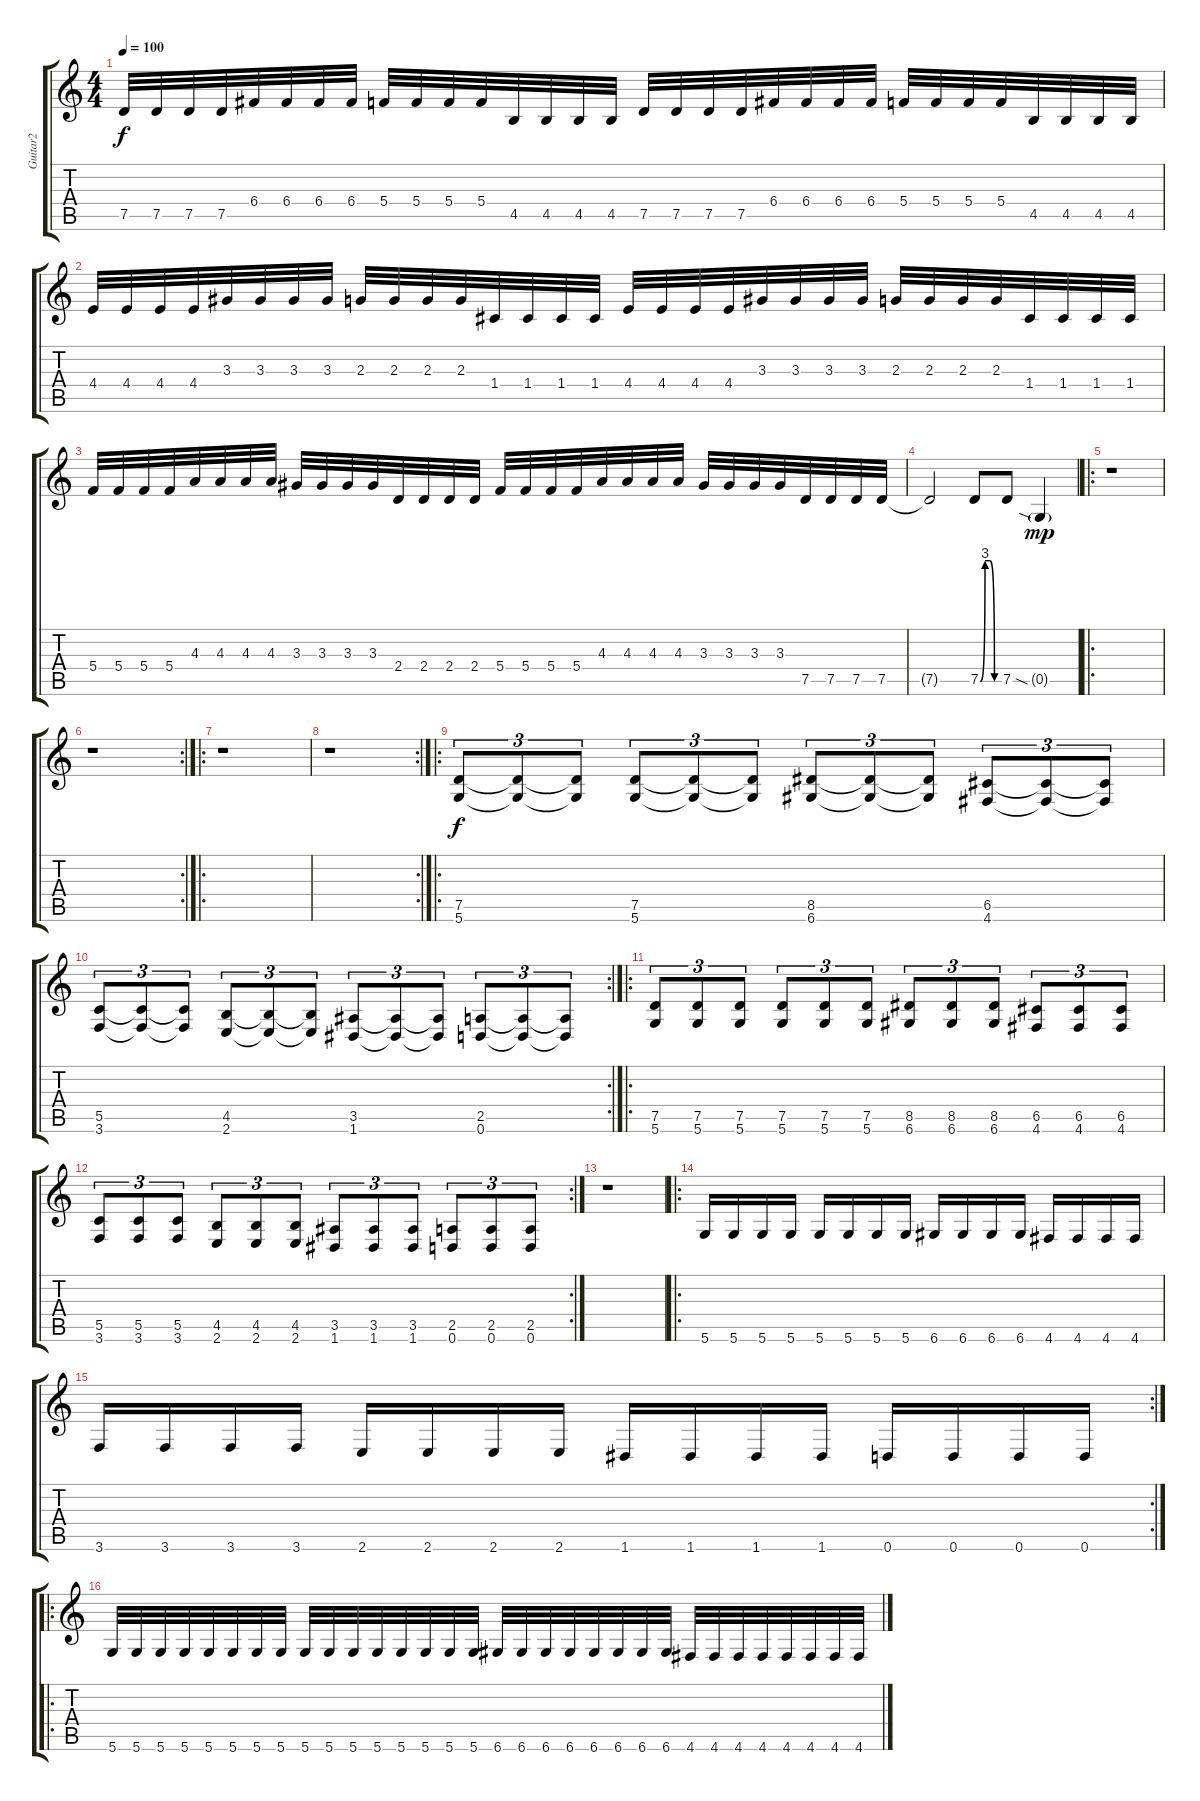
\track ("Guitar2" "Guitar2") {instrument distortionguitar}
\staff {score tabs}
\tuning (D4 A3 F3 C3 G2 D2) {hide}
\ts (4 4)
\tempo 100
\clef g2
\ks c
7.5.32{dy f} 7.5.32 7.5.32 7.5.32 6.4.32 6.4.32 6.4.32 6.4.32 5.4.32 5.4.32 5.4.32 5.4.32 4.5.32 4.5.32 4.5.32 4.5.32 7.5.32 7.5.32 7.5.32 7.5.32 6.4.32 6.4.32 6.4.32 6.4.32 5.4.32 5.4.32 5.4.32 5.4.32 4.5.32 4.5.32 4.5.32 4.5.32 |
4.4.32 4.4.32 4.4.32 4.4.32 3.3.32 3.3.32 3.3.32 3.3.32 2.3.32 2.3.32 2.3.32 2.3.32 1.4.32 1.4.32 1.4.32 1.4.32 4.4.32 4.4.32 4.4.32 4.4.32 3.3.32 3.3.32 3.3.32 3.3.32 2.3.32 2.3.32 2.3.32 2.3.32 1.4.32 1.4.32 1.4.32 1.4.32 |
5.4.32 5.4.32 5.4.32 5.4.32 4.3.32 4.3.32 4.3.32 4.3.32 3.3.32 3.3.32 3.3.32 3.3.32 2.4.32 2.4.32 2.4.32 2.4.32 5.4.32 5.4.32 5.4.32 5.4.32 4.3.32 4.3.32 4.3.32 4.3.32 3.3.32 3.3.32 3.3.32 3.3.32 7.5.32 7.5.32 7.5.32 7.5.32 |
7.5{t}.2 7.5{be (custom 0 0 15 12 30 12 45 0 60 0)}.8 7.5.8 0.5{sia g}.4{dy mp} |
\ro
r.1 |
\rc 2
r.1 |
\ro
r.1 |
\rc 2
r.1 |
\ro
(7.5 5.6).8{tu (3 2) dy f volume 12} (7.5{t} 5.6{t}).8{tu (3 2)} (7.5{t} 5.6{t}).8{tu (3 2)} (7.5 5.6).8{tu (3 2)} (7.5{t} 5.6{t}).8{tu (3 2)} (7.5{t} 5.6{t}).8{tu (3 2)} (8.5 6.6).8{tu (3 2)} (8.5{t} 6.6{t}).8{tu (3 2)} (8.5{t} 6.6{t}).8{tu (3 2)} (6.5 4.6).8{tu (3 2)} (6.5{t} 4.6{t}).8{tu (3 2)} (6.5{t} 4.6{t}).8{tu (3 2)} |
\rc 2
(5.5 3.6).8{tu (3 2) volume 12} (5.5{t} 3.6{t}).8{tu (3 2)} (5.5{t} 3.6{t}).8{tu (3 2)} (4.5 2.6).8{tu (3 2)} (4.5{t} 2.6{t}).8{tu (3 2)} (4.5{t} 2.6{t}).8{tu (3 2)} (3.5 1.6).8{tu (3 2)} (3.5{t} 1.6{t}).8{tu (3 2)} (3.5{t} 1.6{t}).8{tu (3 2)} (2.5 0.6).8{tu (3 2)} (2.5{t} 0.6{t}).8{tu (3 2)} (2.5{t} 0.6{t}).8{tu (3 2)} |
\ro
(7.5 5.6).8{tu (3 2) volume 12} (7.5 5.6).8{tu (3 2)} (7.5 5.6).8{tu (3 2)} (7.5 5.6).8{tu (3 2)} (7.5 5.6).8{tu (3 2)} (7.5 5.6).8{tu (3 2)} (8.5 6.6).8{tu (3 2)} (8.5 6.6).8{tu (3 2)} (8.5 6.6).8{tu (3 2)} (6.5 4.6).8{tu (3 2)} (6.5 4.6).8{tu (3 2)} (6.5 4.6).8{tu (3 2)} |
\rc 2
(5.5 3.6).8{tu (3 2) volume 12} (5.5 3.6).8{tu (3 2)} (5.5 3.6).8{tu (3 2)} (4.5 2.6).8{tu (3 2)} (4.5 2.6).8{tu (3 2)} (4.5 2.6).8{tu (3 2)} (3.5 1.6).8{tu (3 2)} (3.5 1.6).8{tu (3 2)} (3.5 1.6).8{tu (3 2)} (2.5 0.6).8{tu (3 2)} (2.5 0.6).8{tu (3 2)} (2.5 0.6).8{tu (3 2)} |
r.1{volume 12} |
\ro
5.6.16 5.6.16 5.6.16 5.6.16 5.6.16 5.6.16 5.6.16 5.6.16 6.6.16 6.6.16 6.6.16 6.6.16 4.6.16 4.6.16 4.6.16 4.6.16 |
\rc 2
3.6.16 3.6.16 3.6.16 3.6.16 2.6.16 2.6.16 2.6.16 2.6.16 1.6.16 1.6.16 1.6.16 1.6.16 0.6.16 0.6.16 0.6.16 0.6.16 |
\ro
5.6.32 5.6.32 5.6.32 5.6.32 5.6.32 5.6.32 5.6.32 5.6.32 5.6.32 5.6.32 5.6.32 5.6.32 5.6.32 5.6.32 5.6.32 5.6.32 6.6.32 6.6.32 6.6.32 6.6.32 6.6.32 6.6.32 6.6.32 6.6.32 4.6.32 4.6.32 4.6.32 4.6.32 4.6.32 4.6.32 4.6.32 4.6.32
